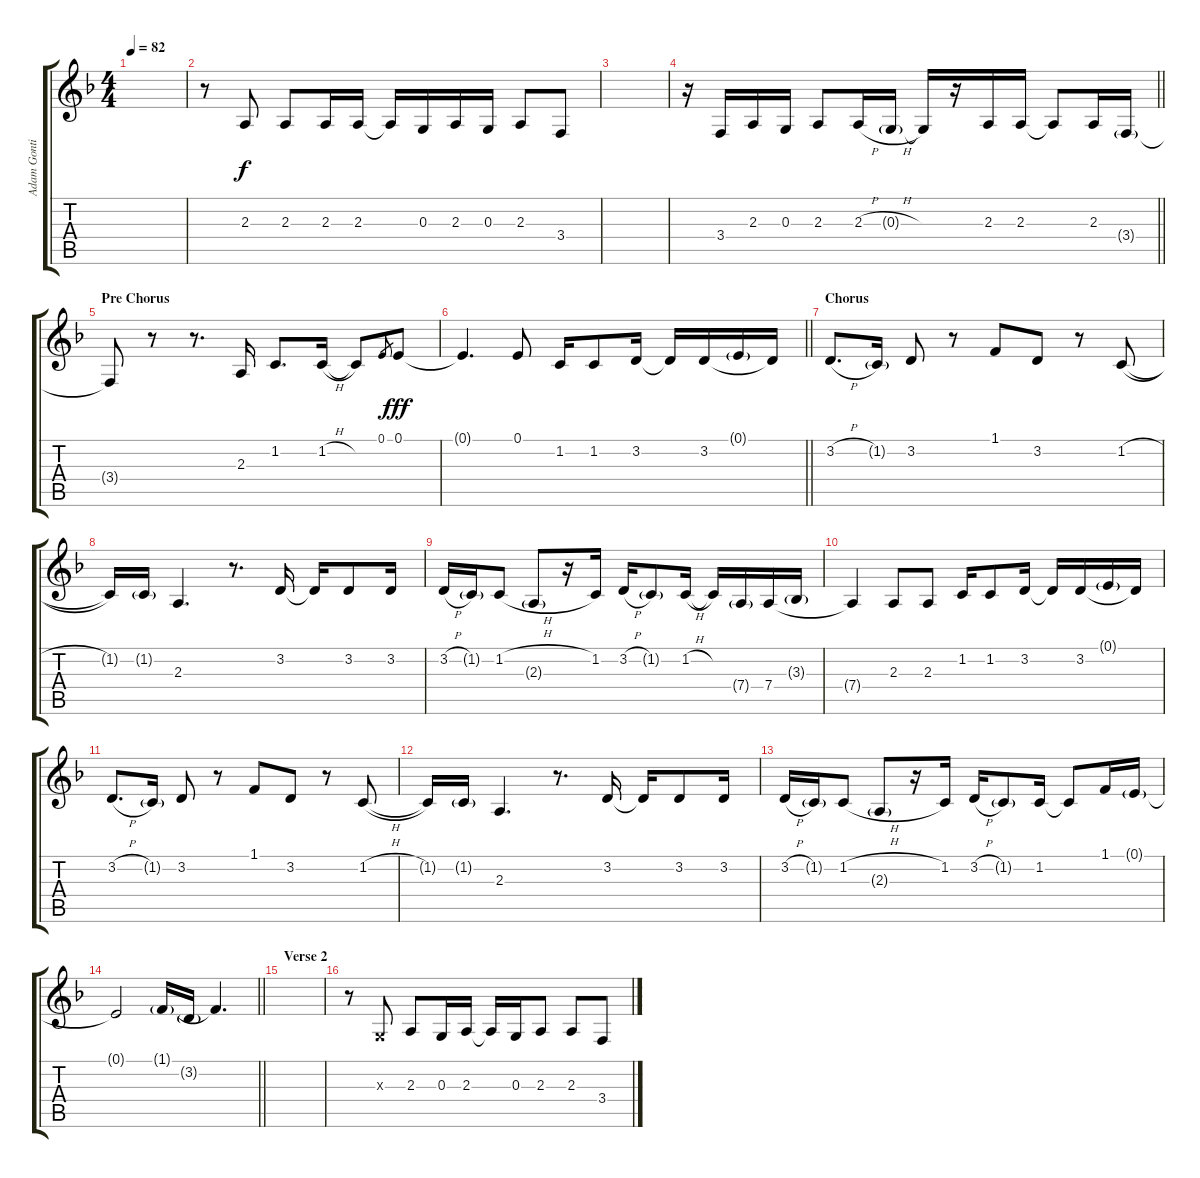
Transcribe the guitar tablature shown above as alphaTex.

\track ("Adam Gontier (Vocals)" "Adam Gonti") {mute instrument lead2sawtooth}
\staff {score tabs}
\tuning (E4 B3 G3 D3 A2 D2) {hide}
\ts (4 4)
\tempo 82
\clef g2
\ks f
|
r.8 2.3.8 2.3.8 2.3.16 2.3.16 2.3{t}.16 0.3.16 2.3.16 0.3.16 2.3.8 3.4.8 |
|
\barLineRight lightlight
r.16 3.4.16 2.3.16 0.3.16 2.3.8 2.3{h}.16 0.3{h g}.16 0.3{t}.16 r.16 2.3.16 2.3.16 2.3{t}.8 2.3.16 3.4{g}.16 |
\section ("" "Pre Chorus")
3.4{t}.8 r.8 r.8{d} 2.3.16 1.2.8{d} 1.2{h}.16 1.2{t}.8 0.1.8{gr dy f} 0.1.8{dy fff} |
\barLineRight lightlight
0.1{t}.4{d} 0.1.8 1.2.16 1.2.8 3.2.16 3.2{t}.16 3.2.16 0.1{g}.16 3.2{t}.16 |
\section ("" "Chorus")
3.2{h}.8{d} 1.2{g}.16 3.2.8 r.8 1.1.8 3.2.8 r.8 1.2{h}.8 |
1.2{t}.16 1.2{g}.16 2.3.4{d} r.8{d} 3.2.16 3.2{t}.16 3.2.8 3.2.16 |
3.2{h}.16 1.2{g}.16 1.2{h}.8 2.3{g}.8 r.16 1.2.16 3.2{h}.16 1.2{g}.8 1.2{h}.16 1.2{t}.16 7.4{g}.16 7.4.16 3.3{g}.16 |
7.4{t}.4 2.3.8 2.3.8 1.2.16 1.2.8 3.2.16 3.2{t}.16 3.2.16 0.1{g}.16 3.2{t}.16 |
3.2{h}.8{d} 1.2{g}.16 3.2.8 r.8 1.1.8 3.2.8 r.8 1.2{h}.8 |
1.2{t}.16 1.2{g}.16 2.3.4{d} r.8{d} 3.2.16 3.2{t}.16 3.2.8 3.2.16 |
3.2{h}.16 1.2{g}.16 1.2{h}.8 2.3{g}.8 r.16 1.2.16 3.2{h}.16 1.2{g}.8 1.2.16 1.2{t}.8 1.1.16 0.1{g}.16 |
\barLineRight lightlight
0.1{t}.2 1.1{g}.16 3.2{g}.16 1.1{t}.4{d} |
\section ("" "Verse 2")
|
r.8 0.3{x}.8 2.3.8 0.3.16 2.3.16 2.3{t}.16 0.3.16 2.3.8 2.3.8 3.4.8
